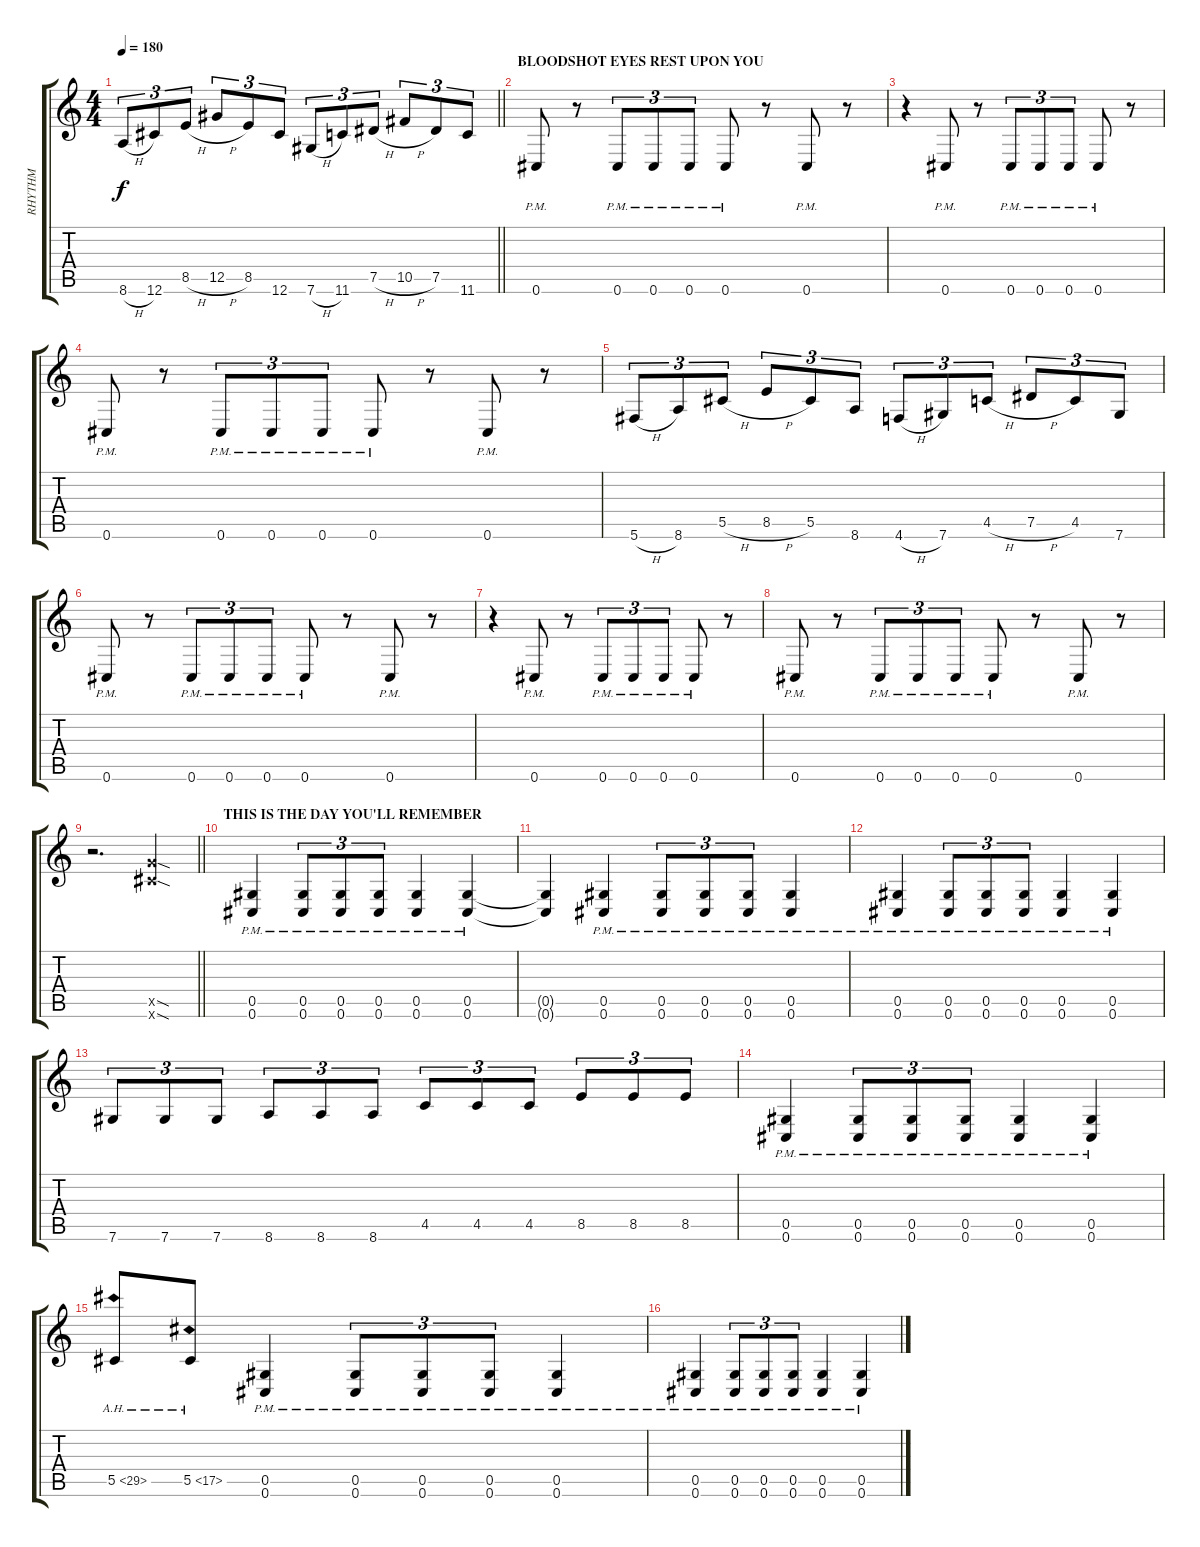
\track ("RHYTHM" "RHYTHM") {instrument overdrivenguitar}
\staff {score tabs}
\tuning (Eb4 Bb3 Gb3 Db3 Ab2 Db2) {hide}
\ts (4 4)
\tempo 180
\clef g2
\barLineRight lightlight
\ks c
8.6{h}.8{tu (3 2) dy f} 12.6.8{tu (3 2)} 8.5{h}.8{tu (3 2)} 12.5{h}.8{tu (3 2)} 8.5.8{tu (3 2)} 12.6.8{tu (3 2)} 7.6{h}.8{tu (3 2)} 11.6.8{tu (3 2)} 7.5{h}.8{tu (3 2)} 10.5{h}.8{tu (3 2)} 7.5.8{tu (3 2)} 11.6.8{tu (3 2)} |
\section ("" "BLOODSHOT EYES REST UPON YOU")
0.6{pm}.8 r.8 0.6{pm}.8{tu (3 2)} 0.6{pm}.8{tu (3 2)} 0.6{pm}.8{tu (3 2)} 0.6{pm}.8 r.8 0.6{pm}.8 r.8 |
r.4 0.6{pm}.8 r.8 0.6{pm}.8{tu (3 2)} 0.6{pm}.8{tu (3 2)} 0.6{pm}.8{tu (3 2)} 0.6{pm}.8 r.8 |
0.6{pm}.8 r.8 0.6{pm}.8{tu (3 2)} 0.6{pm}.8{tu (3 2)} 0.6{pm}.8{tu (3 2)} 0.6{pm}.8 r.8 0.6{pm}.8 r.8 |
5.6{h}.8{tu (3 2)} 8.6.8{tu (3 2)} 5.5{h}.8{tu (3 2)} 8.5{h}.8{tu (3 2)} 5.5.8{tu (3 2)} 8.6.8{tu (3 2)} 4.6{h}.8{tu (3 2)} 7.6.8{tu (3 2)} 4.5{h}.8{tu (3 2)} 7.5{h}.8{tu (3 2)} 4.5.8{tu (3 2)} 7.6.8{tu (3 2)} |
0.6{pm}.8 r.8 0.6{pm}.8{tu (3 2)} 0.6{pm}.8{tu (3 2)} 0.6{pm}.8{tu (3 2)} 0.6{pm}.8 r.8 0.6{pm}.8 r.8 |
r.4 0.6{pm}.8 r.8 0.6{pm}.8{tu (3 2)} 0.6{pm}.8{tu (3 2)} 0.6{pm}.8{tu (3 2)} 0.6{pm}.8 r.8 |
0.6{pm}.8 r.8 0.6{pm}.8{tu (3 2)} 0.6{pm}.8{tu (3 2)} 0.6{pm}.8{tu (3 2)} 0.6{pm}.8 r.8 0.6{pm}.8 r.8 |
\barLineRight lightlight
r.2{d} (11.5{sod x} 12.6{sod x}).4 |
\section ("" "THIS IS THE DAY YOU'LL REMEMBER")
(0.5{pm} 0.6{pm}).4 (0.5{pm} 0.6{pm}).8{tu (3 2)} (0.5{pm} 0.6{pm}).8{tu (3 2)} (0.5{pm} 0.6{pm}).8{tu (3 2)} (0.5{pm} 0.6{pm}).4 (0.5{pm} 0.6{pm}).4 |
(0.5{t} 0.6{t}).4 (0.5{pm} 0.6{pm}).4 (0.5{pm} 0.6{pm}).8{tu (3 2)} (0.5{pm} 0.6{pm}).8{tu (3 2)} (0.5{pm} 0.6{pm}).8{tu (3 2)} (0.5{pm} 0.6{pm}).4 |
(0.5{pm} 0.6{pm}).4 (0.5{pm} 0.6{pm}).8{tu (3 2)} (0.5{pm} 0.6{pm}).8{tu (3 2)} (0.5{pm} 0.6{pm}).8{tu (3 2)} (0.5{pm} 0.6{pm}).4 (0.5{pm} 0.6{pm}).4 |
7.6.8{tu (3 2)} 7.6.8{tu (3 2)} 7.6.8{tu (3 2)} 8.6.8{tu (3 2)} 8.6.8{tu (3 2)} 8.6.8{tu (3 2)} 4.5.8{tu (3 2)} 4.5.8{tu (3 2)} 4.5.8{tu (3 2)} 8.5.8{tu (3 2)} 8.5.8{tu (3 2)} 8.5.8{tu (3 2)} |
(0.5{pm} 0.6{pm}).4 (0.5{pm} 0.6{pm}).8{tu (3 2)} (0.5{pm} 0.6{pm}).8{tu (3 2)} (0.5{pm} 0.6{pm}).8{tu (3 2)} (0.5{pm} 0.6{pm}).4 (0.5{pm} 0.6{pm}).4 |
5.5{ah 24}.8 5.5{ah 12}.8 (0.5{pm} 0.6{pm}).4 (0.5{pm} 0.6{pm}).8{tu (3 2)} (0.5{pm} 0.6{pm}).8{tu (3 2)} (0.5{pm} 0.6{pm}).8{tu (3 2)} (0.5{pm} 0.6{pm}).4 |
(0.5{pm} 0.6{pm}).4 (0.5{pm} 0.6{pm}).8{tu (3 2)} (0.5{pm} 0.6{pm}).8{tu (3 2)} (0.5{pm} 0.6{pm}).8{tu (3 2)} (0.5{pm} 0.6{pm}).4 (0.5{pm} 0.6{pm}).4
